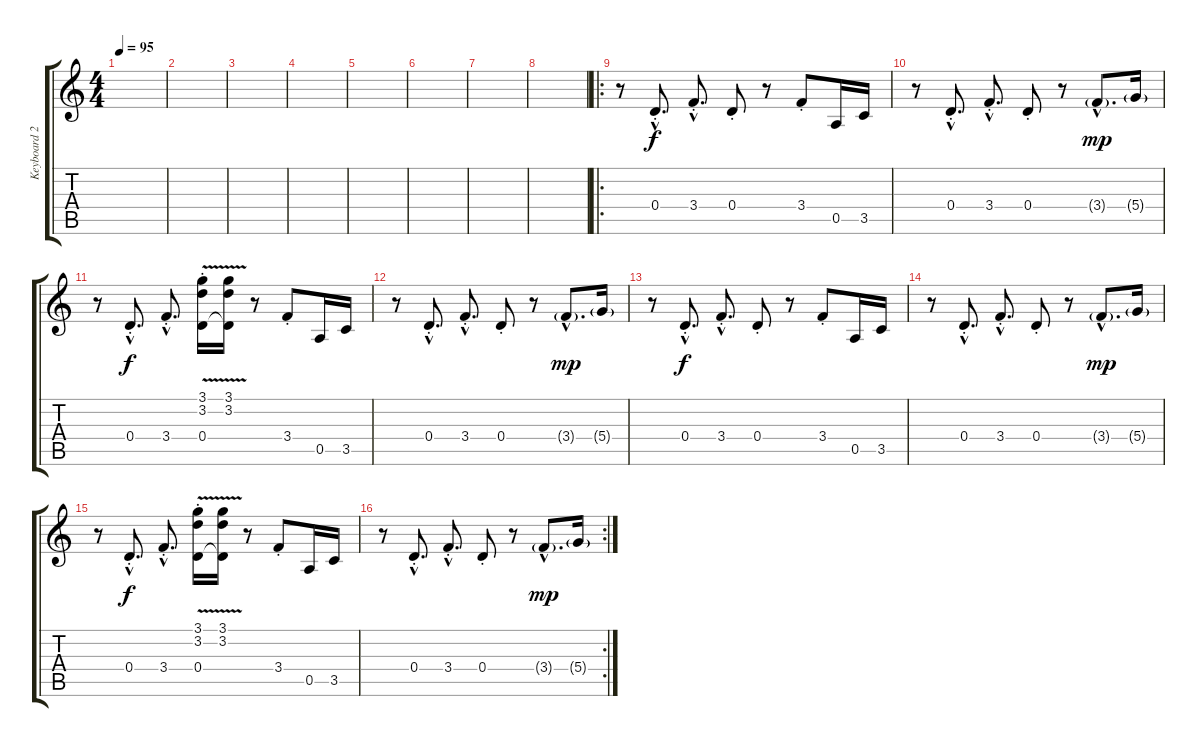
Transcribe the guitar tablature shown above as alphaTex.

\track ("Keyboard 2" "Keyboard 2") {instrument electricguitarmuted}
\staff {score tabs}
\tuning (E4 B3 G3 D3 A2 E2) {hide}
\ts (4 4)
\tempo 95
\clef g2
\ks c
|
|
|
|
|
|
|
|
\ro
r.8 0.4{hac st}.8{d} 3.4{hac st}.8{d} 0.4{st}.8 r.8 3.4{st}.8 0.5.16 3.5.16 |
r.8 0.4{hac st}.8{d} 3.4{hac st}.8{d} 0.4{st}.8 r.8 3.4{g hac}.8{d dy mp} 5.4{g}.16 |
r.8 0.4{hac st}.8{d dy f} 3.4{hac st}.8{d} (3.1{v} 3.2{v} 0.4{st}).16 (3.1{v} 3.2{v} 0.4{t}).16 r.8 3.4{st}.8 0.5.16 3.5.16 |
r.8 0.4{hac st}.8{d} 3.4{hac st}.8{d} 0.4{st}.8 r.8 3.4{g hac}.8{d dy mp} 5.4{g}.16 |
r.8 0.4{hac st}.8{d dy f} 3.4{hac st}.8{d} 0.4{st}.8 r.8 3.4{st}.8 0.5.16 3.5.16 |
r.8 0.4{hac st}.8{d} 3.4{hac st}.8{d} 0.4{st}.8 r.8 3.4{g hac}.8{d dy mp} 5.4{g}.16 |
r.8 0.4{hac st}.8{d dy f} 3.4{hac st}.8{d} (3.1{v} 3.2{v} 0.4{st}).16 (3.1{v} 3.2{v} 0.4{t}).16 r.8 3.4{st}.8 0.5.16 3.5.16 |
\rc 2
r.8 0.4{hac st}.8{d} 3.4{hac st}.8{d} 0.4{st}.8 r.8 3.4{g hac}.8{d dy mp} 5.4{g}.16
